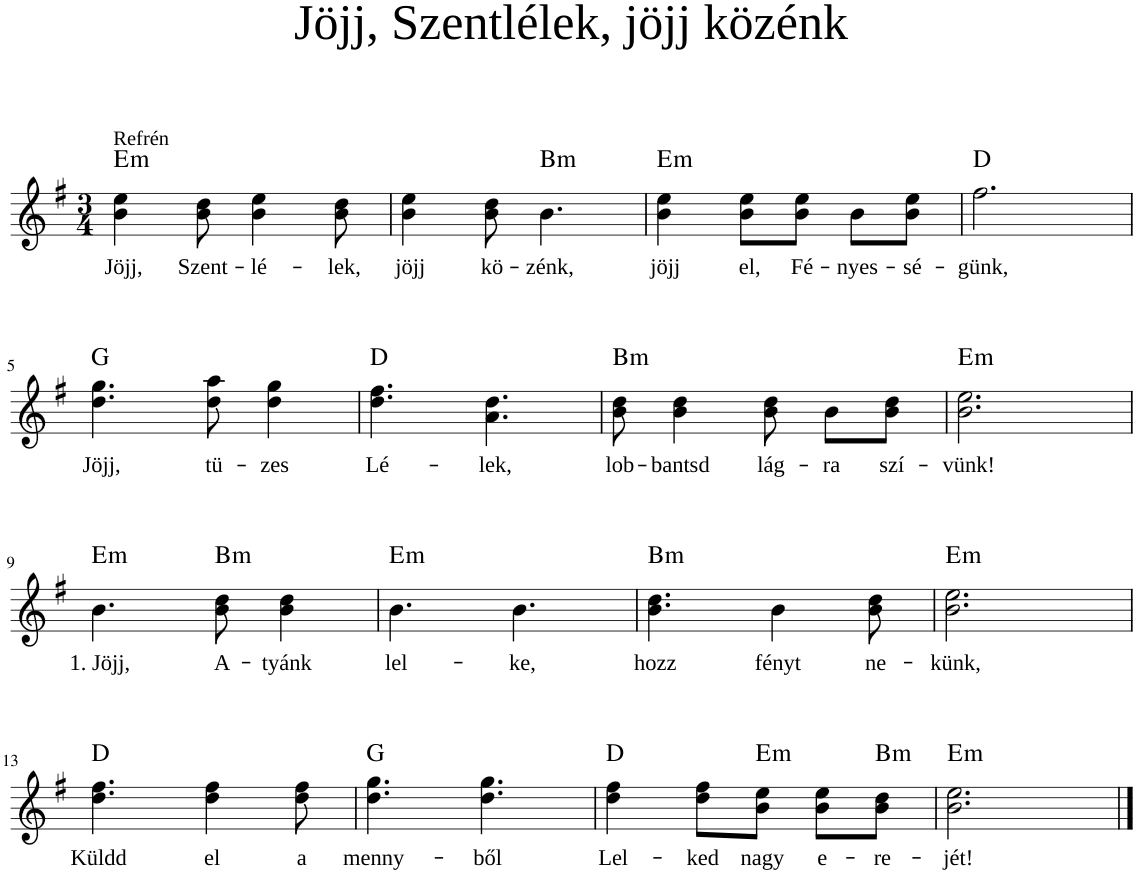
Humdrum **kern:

**kern	**text	**harte
*part1	*part1	*part1
*staff1	*staff1	*
*I"Piano	*	*
*I'Pno	*	*
*clefG2	*	*
*k[f#]	*	*
*M3/4	*	*
=1	=1	=1
!LO:TX:a:t=Refrén	!	!
!	!LO:LY:b	!LO:H:kt=m
4b\ 4ee\	Jöjj,	E:min
!	!LO:LY:b	!
8b\ 8dd\	Szent-	.
!	!LO:LY:b	!
4b\ 4ee\	-lé-	.
!	!LO:LY:b	!
8b\ 8dd\	-lek,	.
=2	=2	=2
!	!LO:LY:b	!
4b\ 4ee\	jöjj	.
!	!LO:LY:b	!
8b\ 8dd\	kö-	.
!	!LO:LY:b	!LO:H:kt=m
4.b\	-zénk,	B:min
=3	=3	=3
!	!LO:LY:b	!LO:H:kt=m
4b\ 4ee\	jöjj	E:min
!	!LO:LY:b	!
8b\ 8ee\L	el,	.
!	!LO:LY:b	!
8b\ 8ee\J	Fé-	.
!	!LO:LY:b	!
8b\L	-nyes-	.
!	!LO:LY:b	!
8b\ 8ee\J	-sé-	.
=4	=4	=4
!	!LO:LY:b	!LO:H:kt=N.C.
2.ff#\	-günk,	N
!!LO:LB:g=z
=5	=5	=5
!	!LO:LY:b	!LO:H:kt=N.C.
4.dd\ 4.gg\	Jöjj,	N
!	!LO:LY:b	!
8dd\ 8aa\	tü-	.
!	!LO:LY:b	!
4dd\ 4gg\	-zes	.
=6	=6	=6
!	!LO:LY:b	!LO:H:kt=N.C.
4.dd\ 4.ff#\	Lé-	N
!	!LO:LY:b	!
4.a\ 4.dd\	-lek,	.
=7	=7	=7
!	!LO:LY:b	!LO:H:kt=m
8b\ 8dd\	lob-	B:min
!	!LO:LY:b	!
4b\ 4dd\	-bantsd	.
!	!LO:LY:b	!
8b\ 8dd\	lág-	.
!	!LO:LY:b	!
8b\L	-ra	.
!	!LO:LY:b	!
8b\ 8dd\J	szí-	.
=8	=8	=8
!	!LO:LY:b	!LO:H:kt=m
2.b\ 2.ee\	-vünk!	E:min
!!LO:LB:g=z
=9	=9	=9
!	!LO:LY:b	!LO:H:kt=m
4.b\	1. Jöjj,	E:min
!	!LO:LY:b	!LO:H:kt=m
8b\ 8dd\	A-	B:min
!	!LO:LY:b	!
4b\ 4dd\	-tyánk	.
=10	=10	=10
!	!LO:LY:b	!LO:H:kt=m
4.b\	lel-	E:min
!	!LO:LY:b	!
4.b\	-ke,	.
=11	=11	=11
!	!LO:LY:b	!LO:H:kt=m
4.b\ 4.dd\	hozz	B:min
!	!LO:LY:b	!
4b\	fényt	.
!	!LO:LY:b	!
8b\ 8dd\	ne-	.
=12	=12	=12
!	!LO:LY:b	!LO:H:kt=m
2.b\ 2.ee\	-künk,	E:min
!!LO:LB:g=z
=13	=13	=13
!	!LO:LY:b	!LO:H:kt=N.C.
4.dd\ 4.ff#\	Küldd	N
!	!LO:LY:b	!
4dd\ 4ff#\	el	.
!	!LO:LY:b	!
8dd\ 8ff#\	a	.
=14	=14	=14
!	!LO:LY:b	!LO:H:kt=N.C.
4.dd\ 4.gg\	menny-	N
!	!LO:LY:b	!
4.dd\ 4.gg\	-ből	.
=15	=15	=15
!	!LO:LY:b	!LO:H:kt=N.C.
4dd\ 4ff#\	Lel-	N
!	!LO:LY:b	!
8dd\ 8ff#\L	-ked	.
!	!LO:LY:b	!LO:H:kt=m
8b\ 8ee\J	nagy	E:min
!	!LO:LY:b	!
8b\ 8ee\L	e-	.
!	!LO:LY:b	!LO:H:kt=m
8b\ 8dd\J	-re-	B:min
=16	=16	=16
!	!LO:LY:b	!LO:H:kt=m
2.b\ 2.ee\	-jét!	E:min
==	==	==
*-	*-	*-
